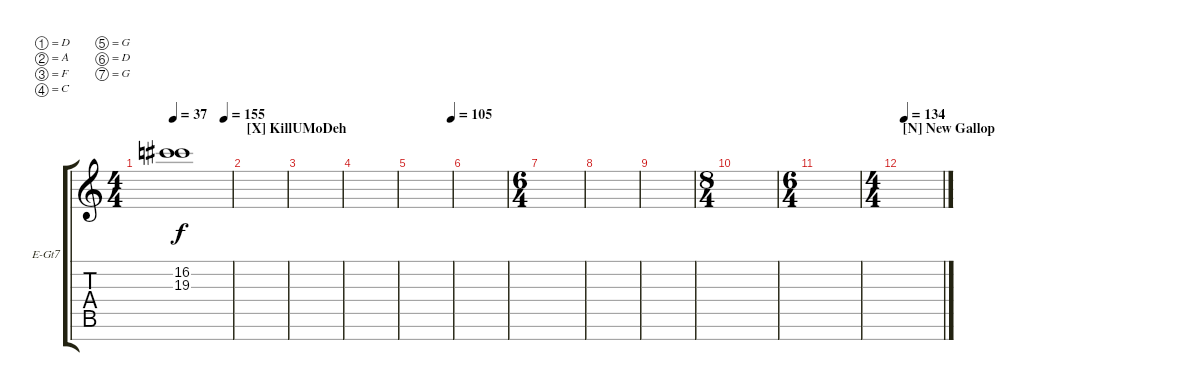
\defaultSystemsLayout 4
\bracketExtendMode groupsimilarinstruments
\firstSystemTrackNameOrientation horizontal
\otherSystemsTrackNameOrientation horizontal
\track ("Ade (Dubs)" "E-Gt7") {instrument distortionguitar}
\staff {score tabs}
\tuning (D4 A3 F3 C3 G2 D2 G1)
\ts (4 4)
\tempo 37
\tempo (155 0.875)
\clef g2
\ks c
(16.2{t} 19.3{t}).1{dy f} |
\section ("X" "KillUMoDeh")
|
|
|
\tempo (105 1)
|
|
\ts (6 4)
|
|
|
\ts (8 4)
|
\ts (6 4)
|
\ts (4 4)
\section ("N" "New Gallop")
\tempo (134 0.0625)
